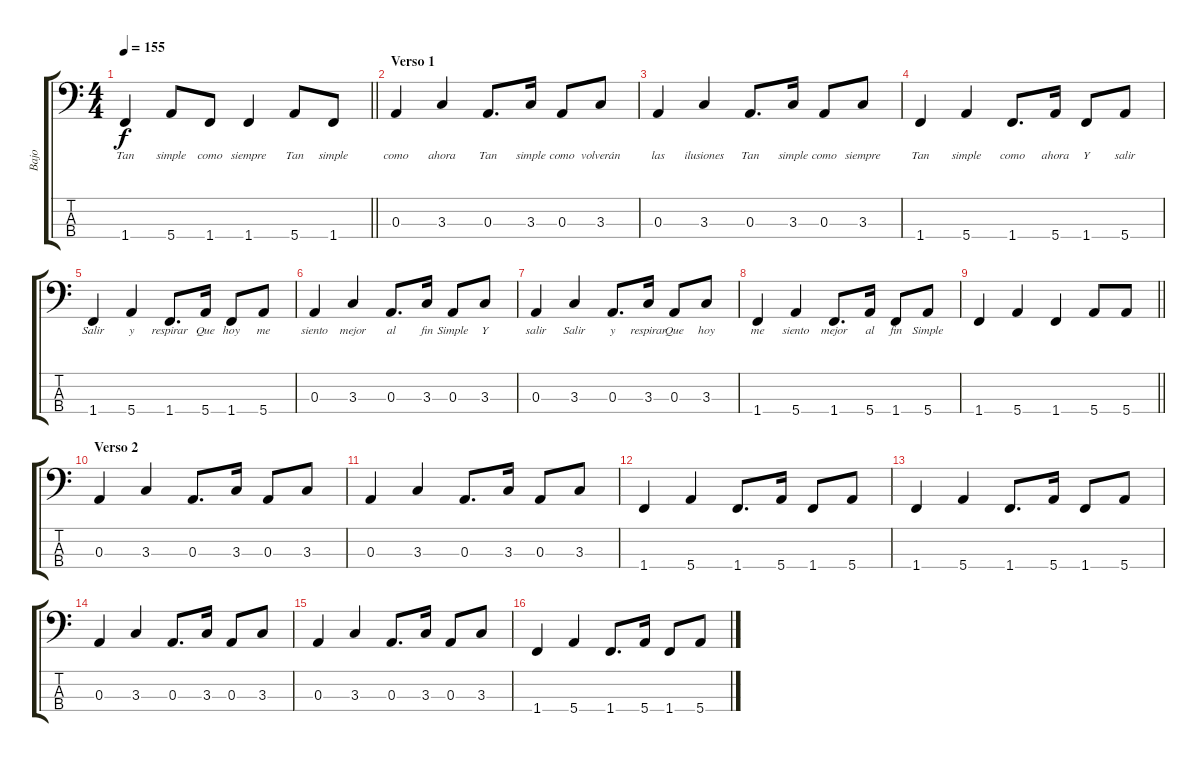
\track ("Bajo" "Bajo") {instrument electricbassfinger}
\staff {score tabs}
\tuning (G2 D2 A1 E1) {hide}
\ts (4 4)
\tempo 155
\clef f4
\barLineRight lightlight
\ks c
1.4.4{lyrics (0 "Tan") lyrics (1 "") lyrics (2 "") lyrics (3 "") lyrics (4 "") dy f} 5.4.8{lyrics (0 "simple") lyrics (1 "") lyrics (2 "") lyrics (3 "") lyrics (4 "")} 1.4.8{lyrics (0 "como") lyrics (1 "") lyrics (2 "") lyrics (3 "") lyrics (4 "")} 1.4.4{lyrics (0 "siempre") lyrics (1 "") lyrics (2 "") lyrics (3 "") lyrics (4 "")} 5.4.8{lyrics (0 "Tan") lyrics (1 "") lyrics (2 "") lyrics (3 "") lyrics (4 "")} 1.4.8{lyrics (0 "simple") lyrics (1 "") lyrics (2 "") lyrics (3 "") lyrics (4 "")} |
\section ("" "Verso 1")
0.3.4{lyrics (0 "como") lyrics (1 "") lyrics (2 "") lyrics (3 "") lyrics (4 "")} 3.3.4{lyrics (0 "ahora") lyrics (1 "") lyrics (2 "") lyrics (3 "") lyrics (4 "")} 0.3.8{d lyrics (0 "Tan") lyrics (1 "") lyrics (2 "") lyrics (3 "") lyrics (4 "")} 3.3.16{lyrics (0 "simple") lyrics (1 "") lyrics (2 "") lyrics (3 "") lyrics (4 "")} 0.3.8{lyrics (0 "como") lyrics (1 "") lyrics (2 "") lyrics (3 "") lyrics (4 "")} 3.3.8{lyrics (0 "volverán") lyrics (1 "") lyrics (2 "") lyrics (3 "") lyrics (4 "")} |
0.3.4{lyrics (0 "las") lyrics (1 "") lyrics (2 "") lyrics (3 "") lyrics (4 "")} 3.3.4{lyrics (0 "ilusiones") lyrics (1 "") lyrics (2 "") lyrics (3 "") lyrics (4 "")} 0.3.8{d lyrics (0 "Tan") lyrics (1 "") lyrics (2 "") lyrics (3 "") lyrics (4 "")} 3.3.16{lyrics (0 "simple") lyrics (1 "") lyrics (2 "") lyrics (3 "") lyrics (4 "")} 0.3.8{lyrics (0 "como") lyrics (1 "") lyrics (2 "") lyrics (3 "") lyrics (4 "")} 3.3.8{lyrics (0 "siempre") lyrics (1 "") lyrics (2 "") lyrics (3 "") lyrics (4 "")} |
1.4.4{lyrics (0 "Tan") lyrics (1 "") lyrics (2 "") lyrics (3 "") lyrics (4 "")} 5.4.4{lyrics (0 "simple") lyrics (1 "") lyrics (2 "") lyrics (3 "") lyrics (4 "")} 1.4.8{d lyrics (0 "como") lyrics (1 "") lyrics (2 "") lyrics (3 "") lyrics (4 "")} 5.4.16{lyrics (0 "ahora") lyrics (1 "") lyrics (2 "") lyrics (3 "") lyrics (4 "")} 1.4.8{lyrics (0 "Y") lyrics (1 "") lyrics (2 "") lyrics (3 "") lyrics (4 "")} 5.4.8{lyrics (0 "salir") lyrics (1 "") lyrics (2 "") lyrics (3 "") lyrics (4 "")} |
1.4.4{lyrics (0 "Salir") lyrics (1 "") lyrics (2 "") lyrics (3 "") lyrics (4 "")} 5.4.4{lyrics (0 "y") lyrics (1 "") lyrics (2 "") lyrics (3 "") lyrics (4 "")} 1.4.8{d lyrics (0 "respirar") lyrics (1 "") lyrics (2 "") lyrics (3 "") lyrics (4 "")} 5.4.16{lyrics (0 "Que") lyrics (1 "") lyrics (2 "") lyrics (3 "") lyrics (4 "")} 1.4.8{lyrics (0 "hoy") lyrics (1 "") lyrics (2 "") lyrics (3 "") lyrics (4 "")} 5.4.8{lyrics (0 "me") lyrics (1 "") lyrics (2 "") lyrics (3 "") lyrics (4 "")} |
0.3.4{lyrics (0 "siento") lyrics (1 "") lyrics (2 "") lyrics (3 "") lyrics (4 "")} 3.3.4{lyrics (0 "mejor") lyrics (1 "") lyrics (2 "") lyrics (3 "") lyrics (4 "")} 0.3.8{d lyrics (0 "al") lyrics (1 "") lyrics (2 "") lyrics (3 "") lyrics (4 "")} 3.3.16{lyrics (0 "fin") lyrics (1 "") lyrics (2 "") lyrics (3 "") lyrics (4 "")} 0.3.8{lyrics (0 "Simple") lyrics (1 "") lyrics (2 "") lyrics (3 "") lyrics (4 "")} 3.3.8{lyrics (0 "Y") lyrics (1 "") lyrics (2 "") lyrics (3 "") lyrics (4 "")} |
0.3.4{lyrics (0 "salir") lyrics (1 "") lyrics (2 "") lyrics (3 "") lyrics (4 "")} 3.3.4{lyrics (0 "Salir") lyrics (1 "") lyrics (2 "") lyrics (3 "") lyrics (4 "")} 0.3.8{d lyrics (0 "y") lyrics (1 "") lyrics (2 "") lyrics (3 "") lyrics (4 "")} 3.3.16{lyrics (0 "respirar") lyrics (1 "") lyrics (2 "") lyrics (3 "") lyrics (4 "")} 0.3.8{lyrics (0 "Que") lyrics (1 "") lyrics (2 "") lyrics (3 "") lyrics (4 "")} 3.3.8{lyrics (0 "hoy") lyrics (1 "") lyrics (2 "") lyrics (3 "") lyrics (4 "")} |
1.4.4{lyrics (0 "me") lyrics (1 "") lyrics (2 "") lyrics (3 "") lyrics (4 "")} 5.4.4{lyrics (0 "siento") lyrics (1 "") lyrics (2 "") lyrics (3 "") lyrics (4 "")} 1.4.8{d lyrics (0 "mejor") lyrics (1 "") lyrics (2 "") lyrics (3 "") lyrics (4 "")} 5.4.16{lyrics (0 "al") lyrics (1 "") lyrics (2 "") lyrics (3 "") lyrics (4 "")} 1.4.8{lyrics (0 "fin") lyrics (1 "") lyrics (2 "") lyrics (3 "") lyrics (4 "")} 5.4.8{lyrics (0 "Simple") lyrics (1 "") lyrics (2 "") lyrics (3 "") lyrics (4 "")} |
\barLineRight lightlight
1.4.4 5.4.4 1.4.4 5.4.8 5.4.8 |
\section ("" "Verso 2")
0.3.4 3.3.4 0.3.8{d} 3.3.16 0.3.8 3.3.8 |
0.3.4 3.3.4 0.3.8{d} 3.3.16 0.3.8 3.3.8 |
1.4.4 5.4.4 1.4.8{d} 5.4.16 1.4.8 5.4.8 |
1.4.4 5.4.4 1.4.8{d} 5.4.16 1.4.8 5.4.8 |
0.3.4 3.3.4 0.3.8{d} 3.3.16 0.3.8 3.3.8 |
0.3.4 3.3.4 0.3.8{d} 3.3.16 0.3.8 3.3.8 |
1.4.4 5.4.4 1.4.8{d} 5.4.16 1.4.8 5.4.8
